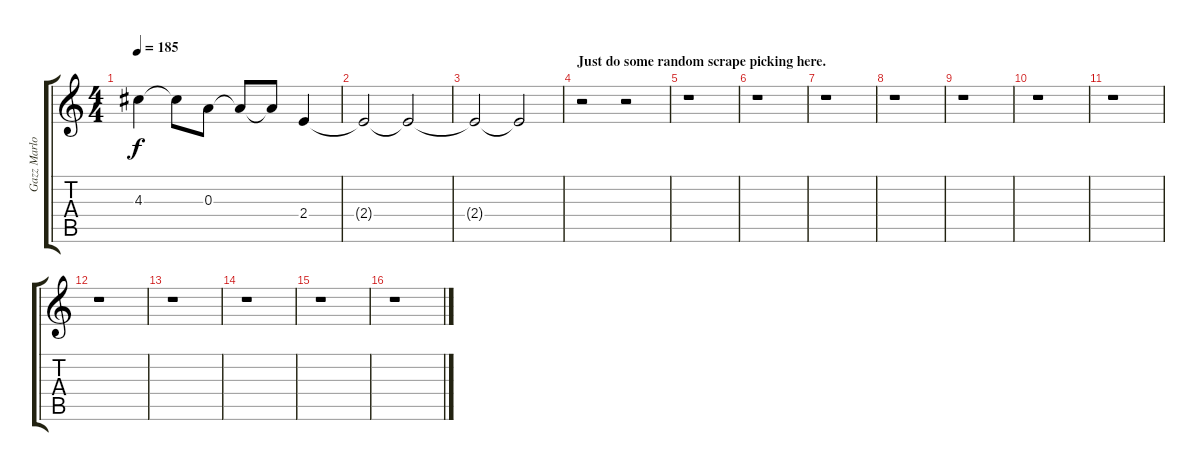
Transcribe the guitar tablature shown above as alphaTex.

\track ("Gazz Marlow" "Gazz Marlo") {instrument distortionguitar}
\staff {score tabs}
\tuning (E4 B3 A3 D3 A2 D2) {hide}
\ts (4 4)
\section ("" "           ")
\tempo 185
\clef g2
\ks c
4.3.4{dy f} 4.3{t}.8 0.3.8 0.3{t}.8 0.3{t}.8 2.4.4 |
2.4{t}.2 2.4{t}.2 |
\section ("" "              ")
2.4{t}.2 2.4{t}.2 |
\section ("" "Just do some random scrape picking here.")
r.2 r.2 |
r.1 |
r.1 |
r.1 |
r.1 |
r.1 |
r.1 |
r.1 |
r.1 |
r.1 |
r.1 |
\section ("" "                               ")
r.1 |
r.1
